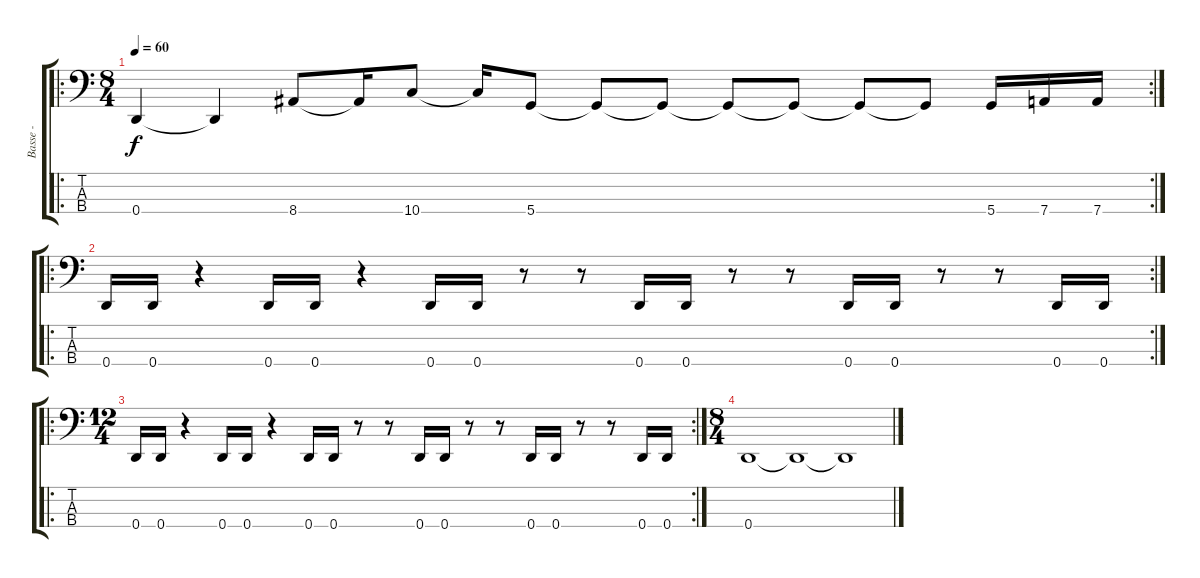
\track ("Basse - " "Basse - ") {instrument electricbassfinger}
\staff {score tabs}
\tuning (G2 D2 A1 D1) {hide}
\ro
\rc 2
\ts (8 4)
\tempo 60
\clef f4
\ks c
0.4.4{dy f} 0.4{t}.4 8.4.8 8.4{t}.16 10.4.8 10.4{t}.16 5.4.8 5.4{t}.8 5.4{t}.8 5.4{t}.8 5.4{t}.8 5.4{t}.8 5.4{t}.8 5.4.16 7.4.16 7.4.16 |
\ro
\rc 2
0.4.16 0.4.16 r.4 0.4.16 0.4.16 r.4 0.4.16 0.4.16 r.8 r.8 0.4.16 0.4.16 r.8 r.8 0.4.16 0.4.16 r.8 r.8 0.4.16 0.4.16 |
\ro
\rc 2
\ts (12 4)
0.4.16 0.4.16 r.4 0.4.16 0.4.16 r.4 0.4.16 0.4.16 r.8 r.8 0.4.16 0.4.16 r.8 r.8 0.4.16 0.4.16 r.8 r.8 0.4.16 0.4.16 |
\ts (8 4)
0.4.1 0.4{t}.1 0.4{t}.1
